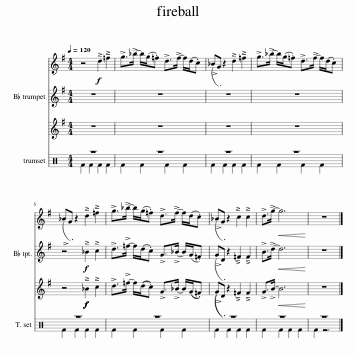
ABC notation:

X:1
%%score { 1 | 2 | 3 } 4
L:1/8
Q:1/4=120
M:4/4
I:linebreak $
K:C
V:1 treble transpose=-2
V:2 treble transpose="-2 "
V:3 treble transpose="-2 "
V:4 perc
K:none
V:1
[K:G] z4!f! d2 =f2 | !>!g>!>!_b- b/(g/.=f) !>!d>!>!f- f/(d/.c) | (!>!_B.G) z2 d2 =f2 | !>!g>!>!_b- b/(g/.=f) !>!d>!>!f- f/(d/.c) |$ (!>!_B.G) z2 d2 =f2 | %5
 !>!g>!>!_b- b/(g/.=f) !>!d>!>!f- f/(d/.c) | (!>!_B.G) z2 c2 c2 | !>!d>!>!g-!<(! g6!<)! | z8 |] %9
V:2
[K:G] z8 | z8 | z8 | z8 |$ z4!f! _B2 c2 | %5
 !>!d>!>!=f- f/(d/.c) !>!G>!>!_B- B/(G/.=F) | (!>!G.D) z2 =F2 F2 | !>!B>!>!d-!<(! d6!<)! | z8 |] %9
V:3
[K:G] z8 | z8 | z8 | z8 |$ z4!f!!f! _B2 c2 | %5
 !>!d>!>!=f- f/((d/.c)) !>!G>!>!_B- B/((G/.=F)) | ((!>!G.D)) z2 =F2 F2 | !>!G>!>!B-!<(! B6!<)! | z8 |] %9
V:4
 F2 F2 F2 F2 | F2 F2 F2 F2 | F2 F2 F2 F2 | F2 F2 F2 F2 |$ F2 F2 F2 F2 | %5
 F2 F2 F2 F2 | F2 F2 F2 F2 | F2 F2 F2 F2 | F2 z6 |] %9
